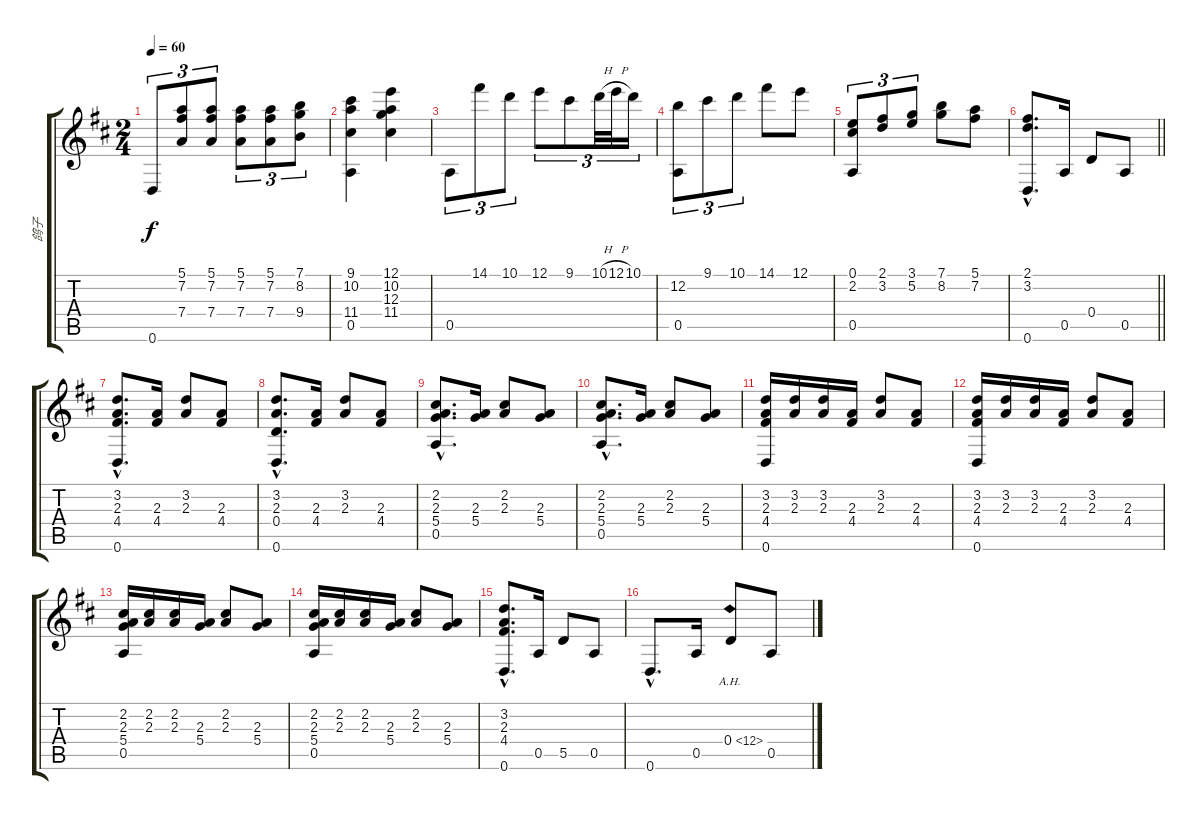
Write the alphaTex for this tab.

\track ("鸽子" "鸽子") {instrument acousticguitarnylon}
\staff {score tabs}
\tuning (E4 B3 G3 D3 A2 D2) {hide}
\ts (2 4)
\tempo 60
\clef g2
\ks d
0.6.8{tu (3 2) dy f} (5.1 7.2 7.4).8{tu (3 2)} (5.1 7.2 7.4).8{tu (3 2)} (5.1 7.2 7.4).8{tu (3 2)} (5.1 7.2 7.4).8{tu (3 2)} (7.1 8.2 9.4).8{tu (3 2)} |
(9.1 10.2 11.4 0.5).4 (12.1 10.2 12.3 11.4).4 |
0.5.8{tu (3 2)} 14.1.8{tu (3 2)} 10.1.8{tu (3 2)} 12.1.8{tu (3 2)} 9.1.8{tu (3 2)} 10.1{h}.32{tu (3 2)} 12.1{h}.32{tu (3 2)} 10.1.16{tu (3 2)} |
(12.2 0.5).8{tu (3 2)} 9.1.8{tu (3 2)} 10.1.8{tu (3 2)} 14.1.8 12.1.8 |
(0.1 2.2 0.5).8{tu (3 2)} (2.1 3.2).8{tu (3 2)} (3.1 5.2).8{tu (3 2)} (7.1 8.2).8 (5.1 7.2).8 |
\barLineRight lightlight
(2.1 3.2 0.6{hac}).8{d} 0.5.16 0.4.8 0.5.8 |
(3.2{hac} 2.3{hac} 4.4{hac} 0.6).8{d} (2.3 4.4).16 (3.2 2.3).8 (2.3 4.4).8 |
(3.2{hac} 2.3{hac} 0.4{hac} 0.6).8{d} (2.3 4.4).16 (3.2 2.3).8 (2.3 4.4).8 |
(2.2{hac} 2.3{hac} 5.4{hac} 0.5).8{d} (2.3 5.4).16 (2.2 2.3).8 (2.3 5.4).8 |
(2.2{hac} 2.3{hac} 5.4{hac} 0.5).8{d} (2.3 5.4).16 (2.2 2.3).8 (2.3 5.4).8 |
(3.2 2.3 4.4 0.6).16 (3.2 2.3).16 (3.2 2.3).16 (2.3 4.4).16 (3.2 2.3).8 (2.3 4.4).8 |
(3.2 2.3 4.4 0.6).16 (3.2 2.3).16 (3.2 2.3).16 (2.3 4.4).16 (3.2 2.3).8 (2.3 4.4).8 |
(2.2 2.3 5.4 0.5).16 (2.2 2.3).16 (2.2 2.3).16 (2.3 5.4).16 (2.2 2.3).8 (2.3 5.4).8 |
(2.2 2.3 5.4 0.5).16 (2.2 2.3).16 (2.2 2.3).16 (2.3 5.4).16 (2.2 2.3).8 (2.3 5.4).8 |
(3.2 2.3 4.4 0.6{hac}).8{d} 0.5.16 5.5.8 0.5.8 |
0.6{hac}.8{d} 0.5.16 0.4{ah 12}.8 0.5.8
